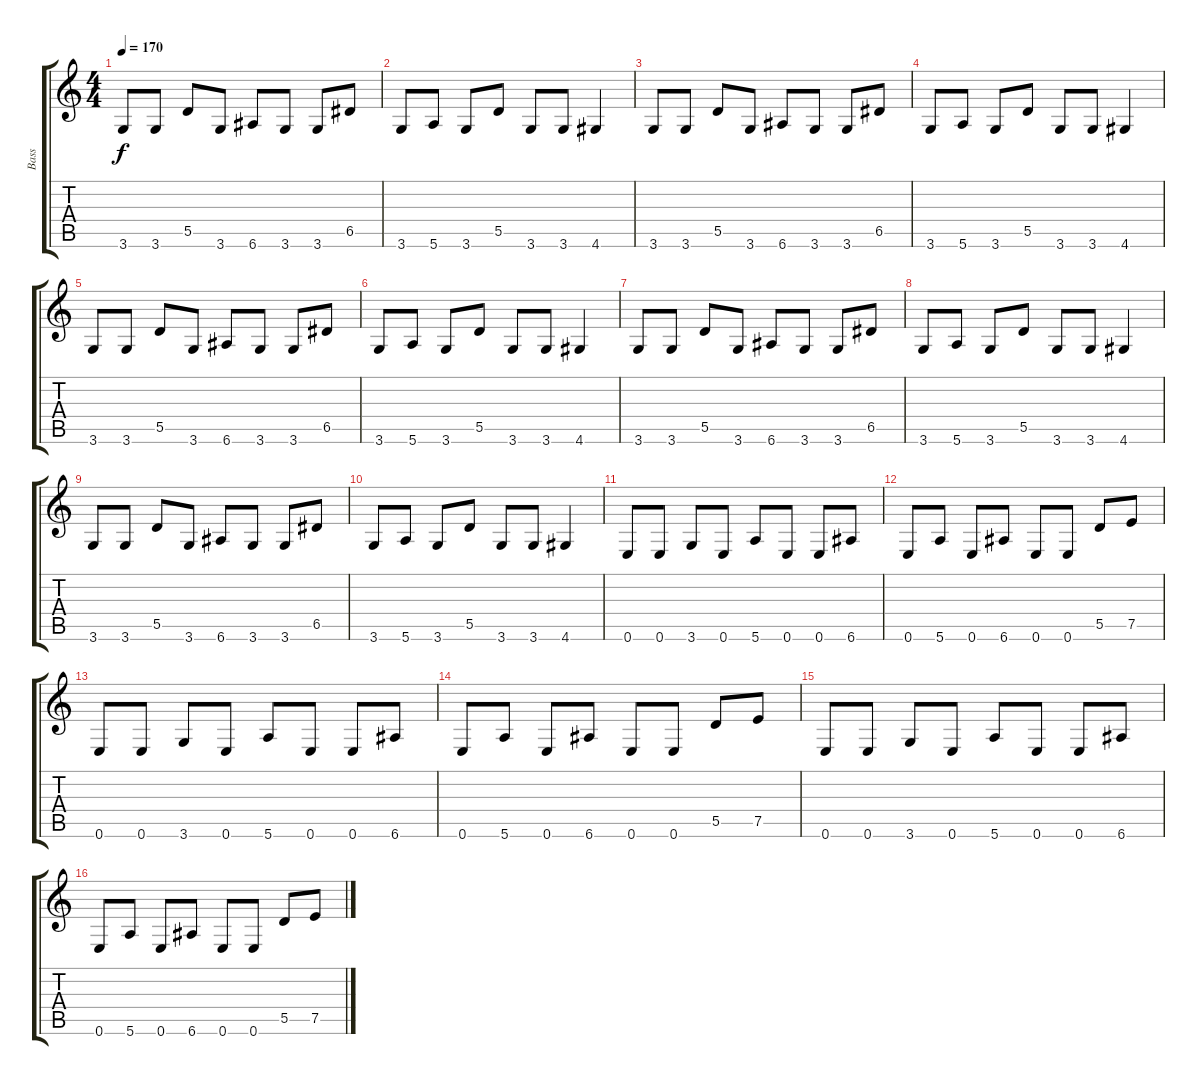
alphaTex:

\track ("Bass" "Bass") {instrument electricbasspick}
\staff {score tabs}
\tuning (E4 B3 G3 D3 A2 E2) {hide}
\ts (4 4)
\tempo 170
\clef g2
\ks c
3.6.8{dy f instrument electricbasspick} 3.6.8 5.5.8 3.6.8 6.6.8 3.6.8 3.6.8 6.5.8 |
3.6.8 5.6.8 3.6.8 5.5.8 3.6.8 3.6.8 4.6.4 |
3.6.8 3.6.8 5.5.8 3.6.8 6.6.8 3.6.8 3.6.8 6.5.8 |
3.6.8 5.6.8 3.6.8 5.5.8 3.6.8 3.6.8 4.6.4 |
3.6.8 3.6.8 5.5.8 3.6.8 6.6.8 3.6.8 3.6.8 6.5.8 |
3.6.8 5.6.8 3.6.8 5.5.8 3.6.8 3.6.8 4.6.4 |
3.6.8 3.6.8 5.5.8 3.6.8 6.6.8 3.6.8 3.6.8 6.5.8 |
3.6.8 5.6.8 3.6.8 5.5.8 3.6.8 3.6.8 4.6.4 |
3.6.8 3.6.8 5.5.8 3.6.8 6.6.8 3.6.8 3.6.8 6.5.8 |
3.6.8 5.6.8 3.6.8 5.5.8 3.6.8 3.6.8 4.6.4 |
0.6.8 0.6.8 3.6.8 0.6.8 5.6.8 0.6.8 0.6.8 6.6.8 |
0.6.8 5.6.8 0.6.8 6.6.8 0.6.8 0.6.8 5.5.8 7.5.8 |
0.6.8 0.6.8 3.6.8 0.6.8 5.6.8 0.6.8 0.6.8 6.6.8 |
0.6.8 5.6.8 0.6.8 6.6.8 0.6.8 0.6.8 5.5.8 7.5.8 |
0.6.8 0.6.8 3.6.8 0.6.8 5.6.8 0.6.8 0.6.8 6.6.8 |
0.6.8 5.6.8 0.6.8 6.6.8 0.6.8 0.6.8 5.5.8 7.5.8
